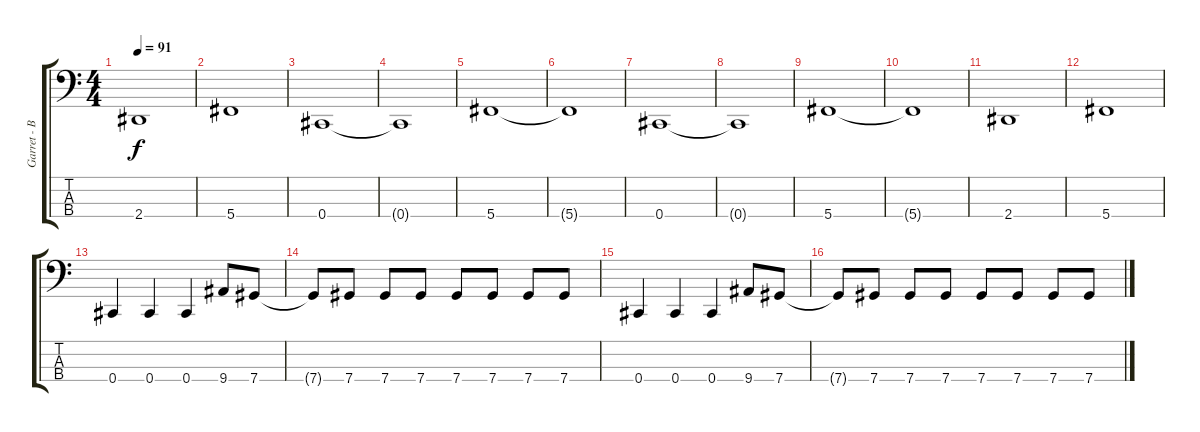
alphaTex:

\track ("Garret - Bass" "Garret - B") {instrument electricbasspick}
\staff {score tabs}
\tuning (Gb2 Db2 Ab1 Db1) {hide}
\ts (4 4)
\tempo 91
\clef f4
\ks c
2.4.1{dy f} |
5.4.1 |
0.4.1 |
0.4{t}.1 |
5.4.1 |
5.4{t}.1 |
0.4.1 |
0.4{t}.1 |
5.4.1 |
5.4{t}.1 |
2.4.1 |
5.4.1 |
0.4.4 0.4.4 0.4.4 9.4.8 7.4.8 |
7.4{t}.8 7.4.8 7.4.8 7.4.8 7.4.8 7.4.8 7.4.8 7.4.8 |
0.4.4 0.4.4 0.4.4 9.4.8 7.4.8 |
7.4{t}.8 7.4.8 7.4.8 7.4.8 7.4.8 7.4.8 7.4.8 7.4.8
